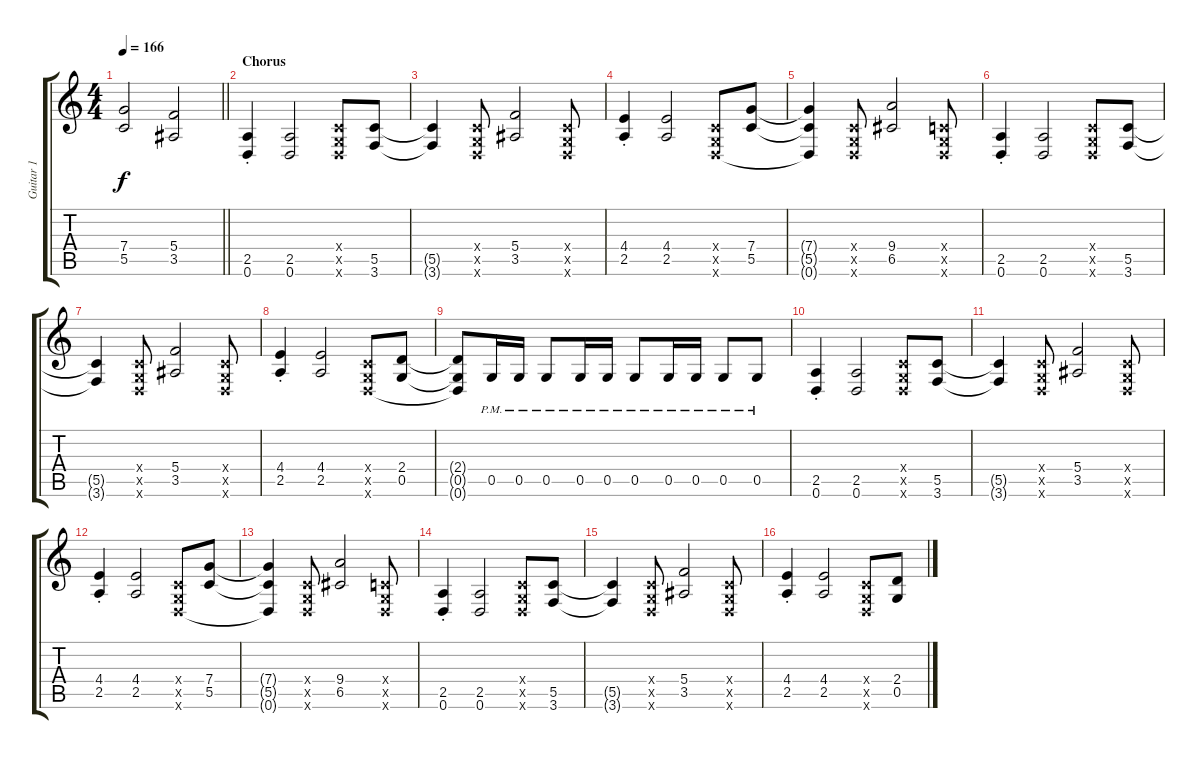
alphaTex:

\track ("Guitar 1" "Guitar 1") {instrument distortionguitar}
\staff {score tabs}
\tuning (D4 A3 F3 C3 G2 D2) {hide}
\ts (4 4)
\tempo 166
\clef g2
\barLineRight lightlight
\ks c
(7.4{t} 5.5{t}).2{dy f} (5.4 3.5).2 |
\section ("" "Chorus")
(2.5{st} 0.6{st}).4 (2.5 0.6).2 (0.4{x} 0.5{x} 0.6{x}).8 (5.5 3.6).8 |
(5.5{t} 3.6{t}).4 (0.4{x} 0.5{x} 0.6{x}).8 (5.4 3.5).2 (0.4{x} 0.5{x} 0.6{x}).8 |
(4.4{st} 2.5{st}).4 (4.4 2.5).2 (0.4{x} 0.5{x} 0.6{x}).8 (7.4 5.5).8 |
(7.4{t} 5.5{t} 0.6{t}).4 (0.4{x} 0.5{x} 0.6{x}).8 (9.4 6.5).2 (0.4{x} 0.5{x} 0.6{x}).8 |
(2.5{st} 0.6{st}).4 (2.5 0.6).2 (0.4{x} 0.5{x} 0.6{x}).8 (5.5 3.6).8 |
(5.5{t} 3.6{t}).4 (0.4{x} 0.5{x} 0.6{x}).8 (5.4 3.5).2 (0.4{x} 0.5{x} 0.6{x}).8 |
(4.4{st} 2.5{st}).4 (4.4 2.5).2 (0.4{x} 0.5{x} 0.6{x}).8 (2.4 0.5).8 |
(2.4{t} 0.5{t} 0.6{t}).8 0.5{pm}.16 0.5{pm}.16 0.5{pm}.8 0.5{pm}.16 0.5{pm}.16 0.5{pm}.8 0.5{pm}.16 0.5{pm}.16 0.5{pm}.8 0.5{pm}.8 |
(2.5{st} 0.6{st}).4 (2.5 0.6).2 (0.4{x} 0.5{x} 0.6{x}).8 (5.5 3.6).8 |
(5.5{t} 3.6{t}).4 (0.4{x} 0.5{x} 0.6{x}).8 (5.4 3.5).2 (0.4{x} 0.5{x} 0.6{x}).8 |
(4.4{st} 2.5{st}).4 (4.4 2.5).2 (0.4{x} 0.5{x} 0.6{x}).8 (7.4 5.5).8 |
(7.4{t} 5.5{t} 0.6{t}).4 (0.4{x} 0.5{x} 0.6{x}).8 (9.4 6.5).2 (0.4{x} 0.5{x} 0.6{x}).8 |
(2.5{st} 0.6{st}).4 (2.5 0.6).2 (0.4{x} 0.5{x} 0.6{x}).8 (5.5 3.6).8 |
(5.5{t} 3.6{t}).4 (0.4{x} 0.5{x} 0.6{x}).8 (5.4 3.5).2 (0.4{x} 0.5{x} 0.6{x}).8 |
(4.4{st} 2.5{st}).4 (4.4 2.5).2 (0.4{x} 0.5{x} 0.6{x}).8 (2.4 0.5).8
